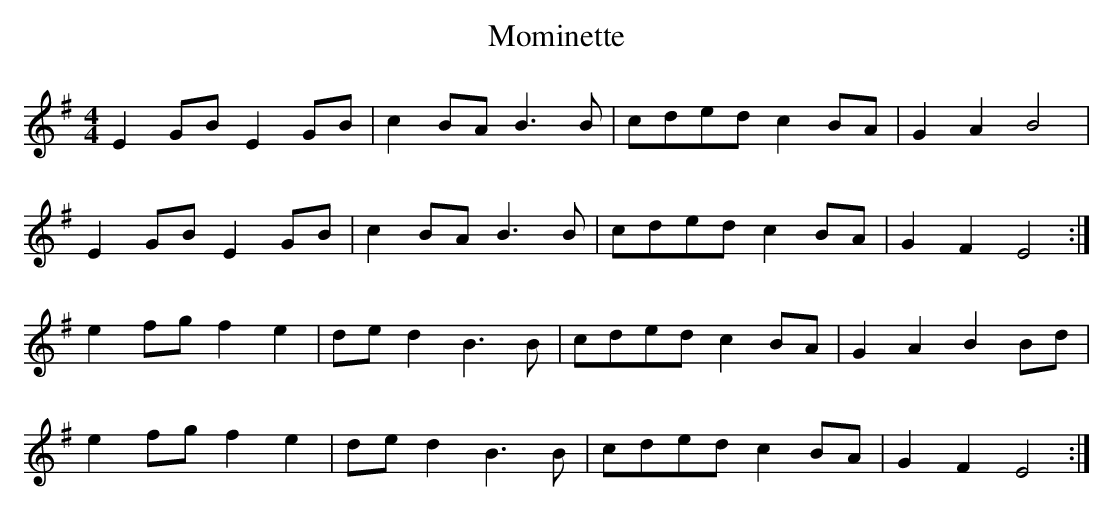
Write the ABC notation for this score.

X:1
T: Mominette
M: 4/4
L: 1/8
K:Emin
E2 GB E2 GB|c2 BA B3 B|cded c2 BA|G2 A2 B4|
E2 GB E2 GB|c2 BA B3 B|cded c2 BA|G2 F2 E4:|
e2 fg f2 e2|de d2 B3 B|cded c2 BA|G2 A2 B2 Bd|
e2 fg f2 e2|de d2 B3 B|cded c2 BA|G2 F2 E4:|
